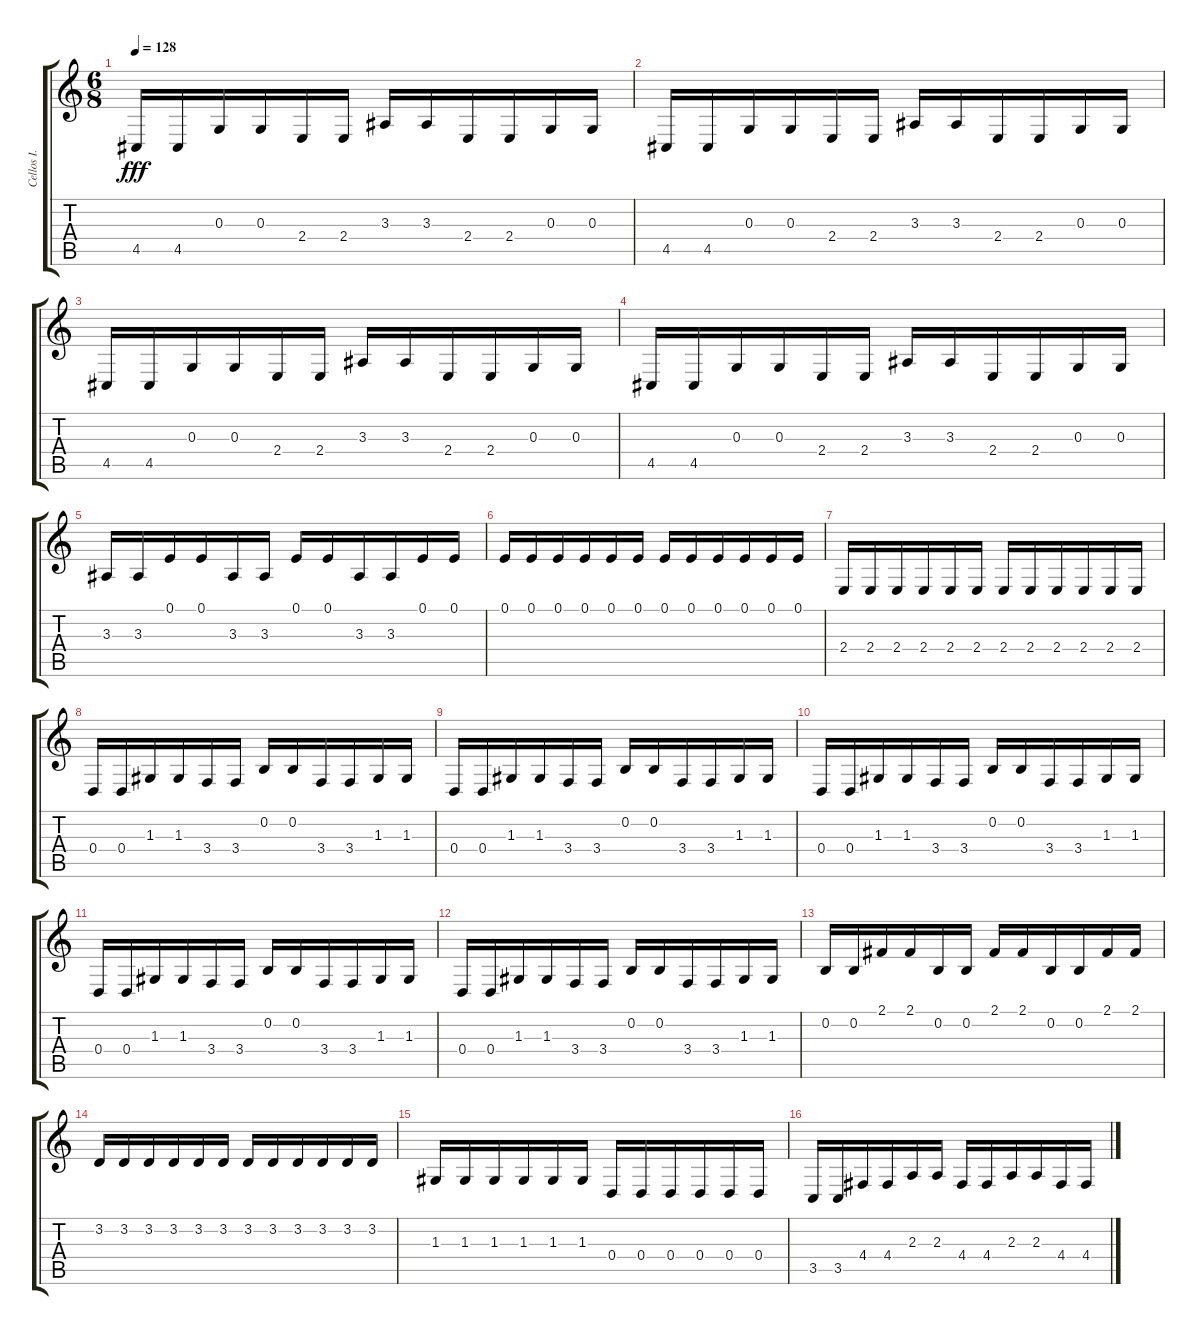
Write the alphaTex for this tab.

\track ("Cellos I." "Cellos I.") {instrument pizzicatostrings}
\staff {score tabs}
\tuning (E4 B3 G3 D3 A2 E2) {hide}
\ts (6 8)
\tempo 128
\clef g2
\ks c
4.5.16{dy fff} 4.5.16 0.3.16 0.3.16 2.4.16 2.4.16 3.3.16 3.3.16 2.4.16 2.4.16 0.3.16 0.3.16 |
4.5.16 4.5.16 0.3.16 0.3.16 2.4.16 2.4.16 3.3.16 3.3.16 2.4.16 2.4.16 0.3.16 0.3.16 |
4.5.16 4.5.16 0.3.16 0.3.16 2.4.16 2.4.16 3.3.16 3.3.16 2.4.16 2.4.16 0.3.16 0.3.16 |
4.5.16 4.5.16 0.3.16 0.3.16 2.4.16 2.4.16 3.3.16 3.3.16 2.4.16 2.4.16 0.3.16 0.3.16 |
3.3.16 3.3.16 0.1.16 0.1.16 3.3.16 3.3.16 0.1.16 0.1.16 3.3.16 3.3.16 0.1.16 0.1.16 |
0.1.16 0.1.16 0.1.16 0.1.16 0.1.16 0.1.16 0.1.16 0.1.16 0.1.16 0.1.16 0.1.16 0.1.16 |
2.4.16 2.4.16 2.4.16 2.4.16 2.4.16 2.4.16 2.4.16 2.4.16 2.4.16 2.4.16 2.4.16 2.4.16 |
0.4.16 0.4.16 1.3.16 1.3.16 3.4.16 3.4.16 0.2.16 0.2.16 3.4.16 3.4.16 1.3.16 1.3.16 |
0.4.16 0.4.16 1.3.16 1.3.16 3.4.16 3.4.16 0.2.16 0.2.16 3.4.16 3.4.16 1.3.16 1.3.16 |
0.4.16 0.4.16 1.3.16 1.3.16 3.4.16 3.4.16 0.2.16 0.2.16 3.4.16 3.4.16 1.3.16 1.3.16 |
0.4.16 0.4.16 1.3.16 1.3.16 3.4.16 3.4.16 0.2.16 0.2.16 3.4.16 3.4.16 1.3.16 1.3.16 |
0.4.16 0.4.16 1.3.16 1.3.16 3.4.16 3.4.16 0.2.16 0.2.16 3.4.16 3.4.16 1.3.16 1.3.16 |
0.2.16 0.2.16 2.1.16 2.1.16 0.2.16 0.2.16 2.1.16 2.1.16 0.2.16 0.2.16 2.1.16 2.1.16 |
3.2.16 3.2.16 3.2.16 3.2.16 3.2.16 3.2.16 3.2.16 3.2.16 3.2.16 3.2.16 3.2.16 3.2.16 |
1.3.16 1.3.16 1.3.16 1.3.16 1.3.16 1.3.16 0.4.16 0.4.16 0.4.16 0.4.16 0.4.16 0.4.16 |
3.5.16 3.5.16 4.4.16 4.4.16 2.3.16 2.3.16 4.4.16 4.4.16 2.3.16 2.3.16 4.4.16 4.4.16
